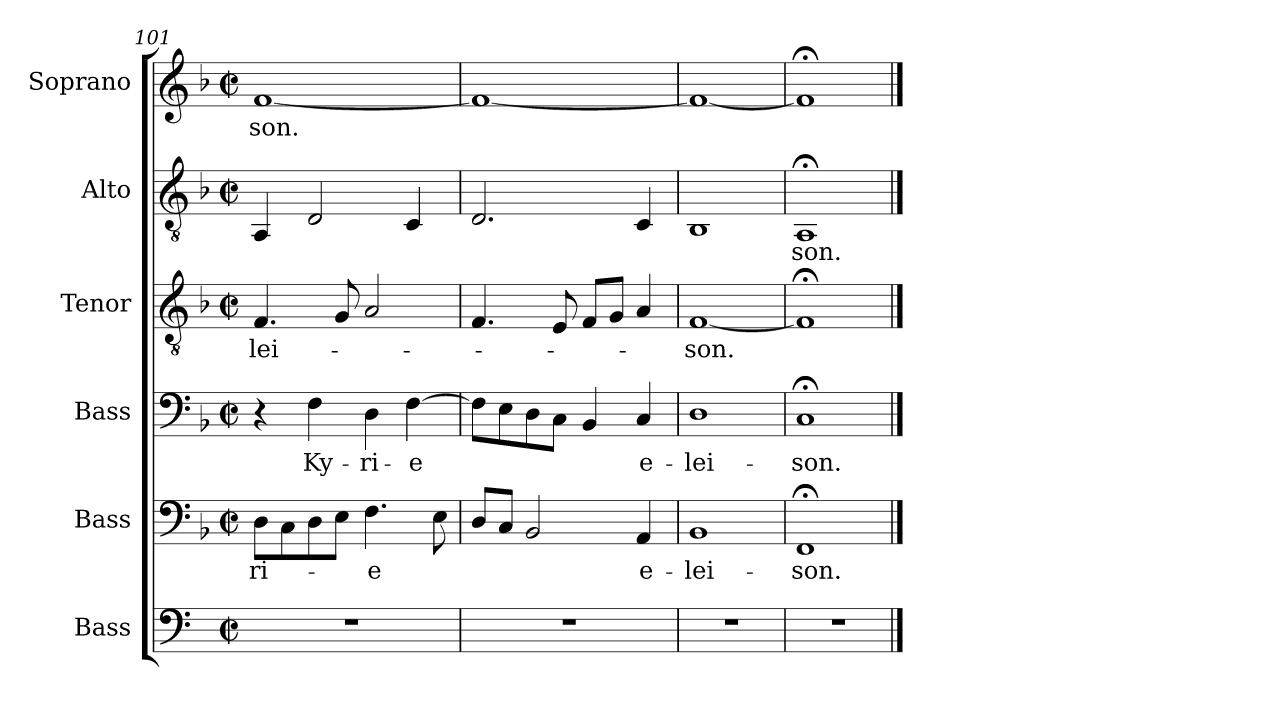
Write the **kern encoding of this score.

**kern	**kern	**text	**kern	**text	**kern	**text	**kern	**text	**kern	**text
*part6	*part5	*part5	*part4	*part4	*part3	*part3	*part2	*part2	*part1	*part1
*staff6	*staff5	*staff5	*staff4	*staff4	*staff3	*staff3	*staff2	*staff2	*staff1	*staff1
*I"Bass	*I"Bass	*	*I"Bass	*	*I"Tenor	*	*I"Alto	*	*I"Soprano	*
*I'B.	*I'B.	*	*I'B.	*	*I'T.	*	*I'A.	*	*I'S.	*
*clefF4	*clefF4	*	*clefF4	*	*clefGv2	*	*clefGv2	*	*clefG2	*
*	*	*	*	*	*ITrd7c12	*	*	*	*	*
*k[]	*k[b-]	*	*k[b-]	*	*k[b-]	*	*k[b-]	*	*k[b-]	*
*C:	*F:	*	*F:	*	*F:	*	*F:	*	*F:	*
*M2/2	*M2/2	*	*M2/2	*	*M2/2	*	*M2/2	*	*M2/2	*
*met(c|)	*met(c|)	*	*met(c|)	*	*met(c|)	*	*met(c|)	*	*met(c|)	*
=101	=101	=101	=101	=101	=101	=101	=101	=101	=101	=101
!	!	!LO:LY:b:color=#000000	!	!	!	!	!	!	!	!
!	!	!	!	!	!	!LO:LY:b:color=#000000	!	!	!	!
!	!	!	!	!	!	!	!	!	!	!LO:LY:b:color=#000000
1r	8Di\L	-ri-	4r	.	4.FFi/	-lei-	4AAi/	.	[1fi	-son.
.	8Ci\	.	.	.	.	.	.	.	.	.
!	!	!	!	!LO:LY:b:color=#000000	!	!	!	!	!	!
.	8Di\	.	4Fi\	Ky-	.	.	2Di/	.	.	.
.	8Ei\J	.	.	.	8GGi/	.	.	.	.	.
!	!	!LO:LY:b:color=#000000	!	!	!	!	!	!	!	!
!	!	!	!	!LO:LY:b:color=#000000	!	!	!	!	!	!
.	4.Fi\	-e	4Di\	-ri-	2AAi/	.	.	.	.	.
!	!	!	!	!LO:LY:b:color=#000000	!	!	!	!	!	!
.	.	.	[4Fi\	-e	.	.	4Ci/	.	.	.
.	8Ei\	.	.	.	.	.	.	.	.	.
=102	=102	=102	=102	=102	=102	=102	=102	=102	=102	=102
1r	8Di/L	.	8Fi\L]	.	4.FFi/	.	2.Di/	.	1fi_	.
.	8Ci/J	.	8Ei\	.	.	.	.	.	.	.
.	2BB-i/	.	8Di\	.	.	.	.	.	.	.
.	.	.	8Ci\J	.	8EEi/	.	.	.	.	.
.	.	.	4BB-i/	.	8FFi/L	.	.	.	.	.
.	.	.	.	.	8GGi/J	.	.	.	.	.
!	!	!LO:LY:b:color=#000000	!	!	!	!	!	!	!	!
!	!	!	!	!LO:LY:b:color=#000000	!	!	!	!	!	!
.	4AAi/	e-	4Ci/	e-	4AAi/	.	4Ci/	.	.	.
=103	=103	=103	=103	=103	=103	=103	=103	=103	=103	=103
!	!	!LO:LY:b:color=#000000	!	!	!	!	!	!	!	!
!	!	!	!	!LO:LY:b:color=#000000	!	!	!	!	!	!
!	!	!	!	!	!	!LO:LY:b:color=#000000	!	!	!	!
1r	1BB-i	-lei-	1Di	-lei-	[1FFi	-son.	1BB-i	.	1fi_	.
=104	=104	=104	=104	=104	=104	=104	=104	=104	=104	=104
!	!	!LO:LY:b:color=#000000	!	!	!	!	!	!	!	!
!	!	!	!	!LO:LY:b:color=#000000	!	!	!	!	!	!
!	!	!	!	!	!	!	!	!LO:LY:b:color=#000000	!	!
1r	1FF;i	-son.	1C;i	-son.	1FF;i]	.	1AA;i	-son.	1f;i]	.
==	==	==	==	==	==	==	==	==	==	==
*-	*-	*-	*-	*-	*-	*-	*-	*-	*-	*-
